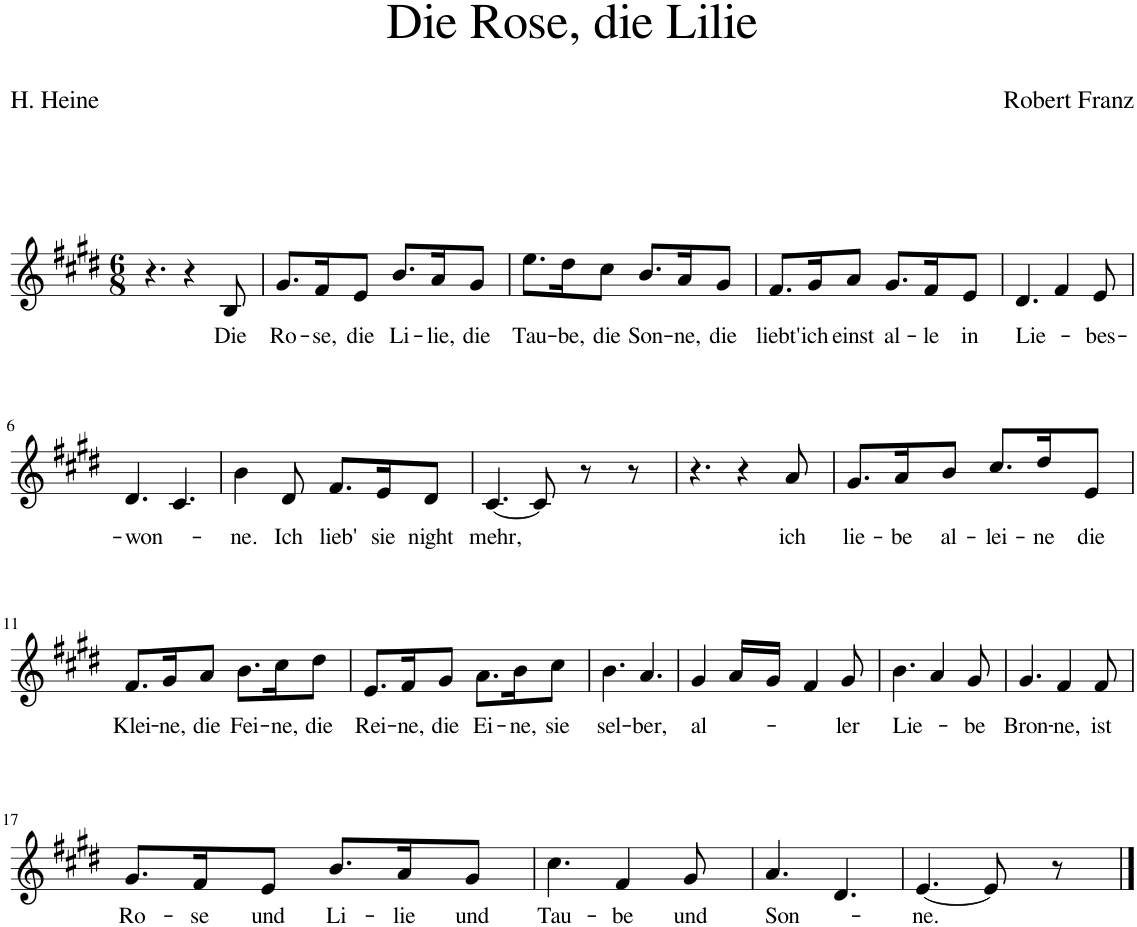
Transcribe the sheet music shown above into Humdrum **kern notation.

**kern	**text
*part1	*part1
*staff1	*staff1
*I"Piano	*
*I'Pno	*
*clefG2	*
*k[f#c#g#d#]	*
*M6/8	*
=1	=1
4.r	.
4r	.
!	!LO:LY:b
8B/	Die
=2	=2
!	!LO:LY:b
8.g#/L	Ro-
!	!LO:LY:b
16f#/K	-se,
!	!LO:LY:b
8e/J	die
!	!LO:LY:b
8.b/L	Li-
!	!LO:LY:b
16a/K	-lie,
!	!LO:LY:b
8g#/J	die
=3	=3
!	!LO:LY:b
8.ee\L	Tau-
!	!LO:LY:b
16dd#\K	-be,
!	!LO:LY:b
8cc#\J	die
!	!LO:LY:b
8.b/L	Son-
!	!LO:LY:b
16a/K	-ne,
!	!LO:LY:b
8g#/J	die
=4	=4
!	!LO:LY:b
8.f#/L	liebt'
!	!LO:LY:b
16g#/K	ich
!	!LO:LY:b
8a/J	einst
!	!LO:LY:b
8.g#/L	al-
!	!LO:LY:b
16f#/K	-le
!	!LO:LY:b
8e/J	in
=5	=5
!	!LO:LY:b
4.d#/	Lie-
4f#/	.
!	!LO:LY:b
8e/	-bes-
!!LO:LB:g=z
=6	=6
!	!LO:LY:b
4.d#/	-won-
4.c#/	.
=7	=7
!	!LO:LY:b
4b\	-ne.
!	!LO:LY:b
8d#/	Ich
!	!LO:LY:b
8.f#/L	lieb'
!	!LO:LY:b
16e/K	sie
!	!LO:LY:b
8d#/J	night
=8	=8
!	!LO:LY:b
[4.c#/	mehr,
8c#/]	.
8r	.
8r	.
=9	=9
4.r	.
4r	.
!	!LO:LY:b
8a/	ich
=10	=10
!	!LO:LY:b
8.g#/L	lie-
!	!LO:LY:b
16a/K	-be
!	!LO:LY:b
8b/J	al-
!	!LO:LY:b
8.cc#/L	-lei-
!	!LO:LY:b
16dd#/K	-ne
!	!LO:LY:b
8e/J	die
!!LO:LB:g=z
=11	=11
!	!LO:LY:b
8.f#/L	Klei-
!	!LO:LY:b
16g#/K	-ne,
!	!LO:LY:b
8a/J	die
!	!LO:LY:b
8.b\L	Fei-
!	!LO:LY:b
16cc#\K	-ne,
!	!LO:LY:b
8dd#\J	die
=12	=12
!	!LO:LY:b
8.e/L	Rei-
!	!LO:LY:b
16f#/K	-ne,
!	!LO:LY:b
8g#/J	die
!	!LO:LY:b
8.a\L	Ei-
!	!LO:LY:b
16b\K	-ne,
!	!LO:LY:b
8cc#\J	sie
=13	=13
!	!LO:LY:b
4.b\	sel-
!	!LO:LY:b
4.a/	-ber,
=14	=14
!	!LO:LY:b
4g#/	al-
16a/LL	.
16g#/JJ	.
4f#/	.
!	!LO:LY:b
8g#/	-ler
=15	=15
!	!LO:LY:b
4.b\	Lie-
4a/	.
!	!LO:LY:b
8g#/	-be
=16	=16
!	!LO:LY:b
4.g#/	Bron-
!	!LO:LY:b
4f#/	-ne,
!	!LO:LY:b
8f#/	ist
!!LO:LB:g=z
=17	=17
!	!LO:LY:b
8.g#/L	Ro-
!	!LO:LY:b
16f#/K	-se
!	!LO:LY:b
8e/J	und
!	!LO:LY:b
8.b/L	Li-
!	!LO:LY:b
16a/K	-lie
!	!LO:LY:b
8g#/J	und
=18	=18
!	!LO:LY:b
4.cc#\	Tau-
!	!LO:LY:b
4f#/	-be
!	!LO:LY:b
8g#/	und
=19	=19
!	!LO:LY:b
4.a/	Son-
4.d#/	.
=20	=20
!	!LO:LY:b
[4.e/	-ne.
8e/]	.
8r	.
==	==
*-	*-
